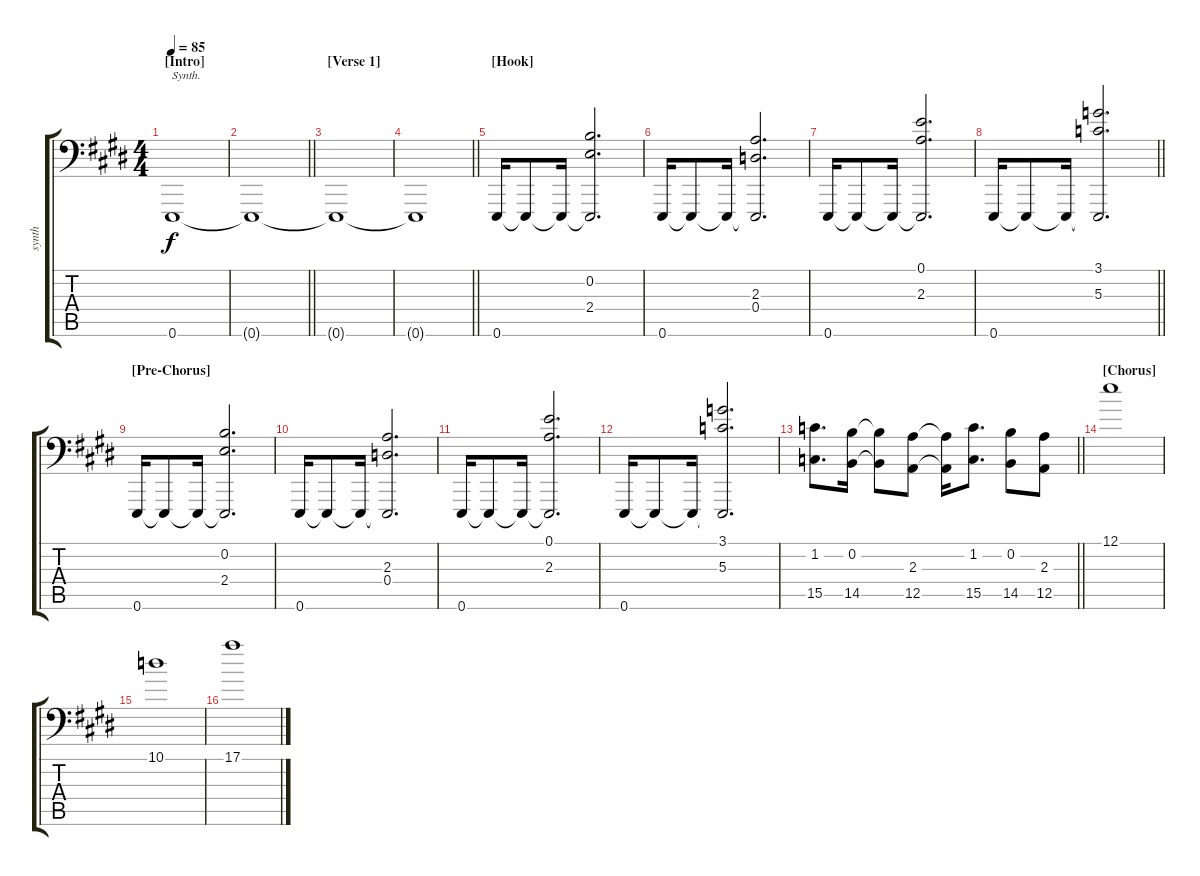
\track ("synth" "synth") {instrument lead2sawtooth}
\staff {score tabs}
\tuning (E4 B3 G3 D3 A1 E1) {hide}
\ts (4 4)
\section ("" "[Intro]")
\tempo 85
\clef f4
\ks e
0.6.1{txt "Synth." dy f instrument lead2sawtooth} |
\barLineRight lightlight
0.6{t}.1 |
\section ("" "[Verse 1]")
0.6{t}.1 |
\barLineRight lightlight
0.6{t}.1 |
\section ("" "[Hook]")
0.6.16 0.6{t}.8 0.6{t}.16 (0.2 2.4 0.6{t}).2{d} |
0.6.16 0.6{t}.8 0.6{t}.16 (2.3 0.4 0.6{t}).2{d} |
0.6.16 0.6{t}.8 0.6{t}.16 (0.1 2.3 0.6{t}).2{d} |
\barLineRight lightlight
0.6.16 0.6{t}.8 0.6{t}.16 (3.1 5.3 0.6{t}).2{d} |
\section ("" "[Pre-Chorus]")
0.6.16 0.6{t}.8 0.6{t}.16 (0.2 2.4 0.6{t}).2{d} |
0.6.16 0.6{t}.8 0.6{t}.16 (2.3 0.4 0.6{t}).2{d} |
0.6.16 0.6{t}.8 0.6{t}.16 (0.1 2.3 0.6{t}).2{d} |
0.6.16 0.6{t}.8 0.6{t}.16 (3.1 5.3 0.6{t}).2{d} |
\barLineRight lightlight
(1.2 15.5).8{d} (0.2 14.5).16 (0.2{t} 14.5{t}).8 (2.3 12.5).8 (2.3{t} 12.5{t}).16 (1.2 15.5).8{d} (0.2 14.5).8 (2.3 12.5).8 |
\section ("" "[Chorus]")
12.1.1{volume 13} |
10.1.1 |
17.1.1
